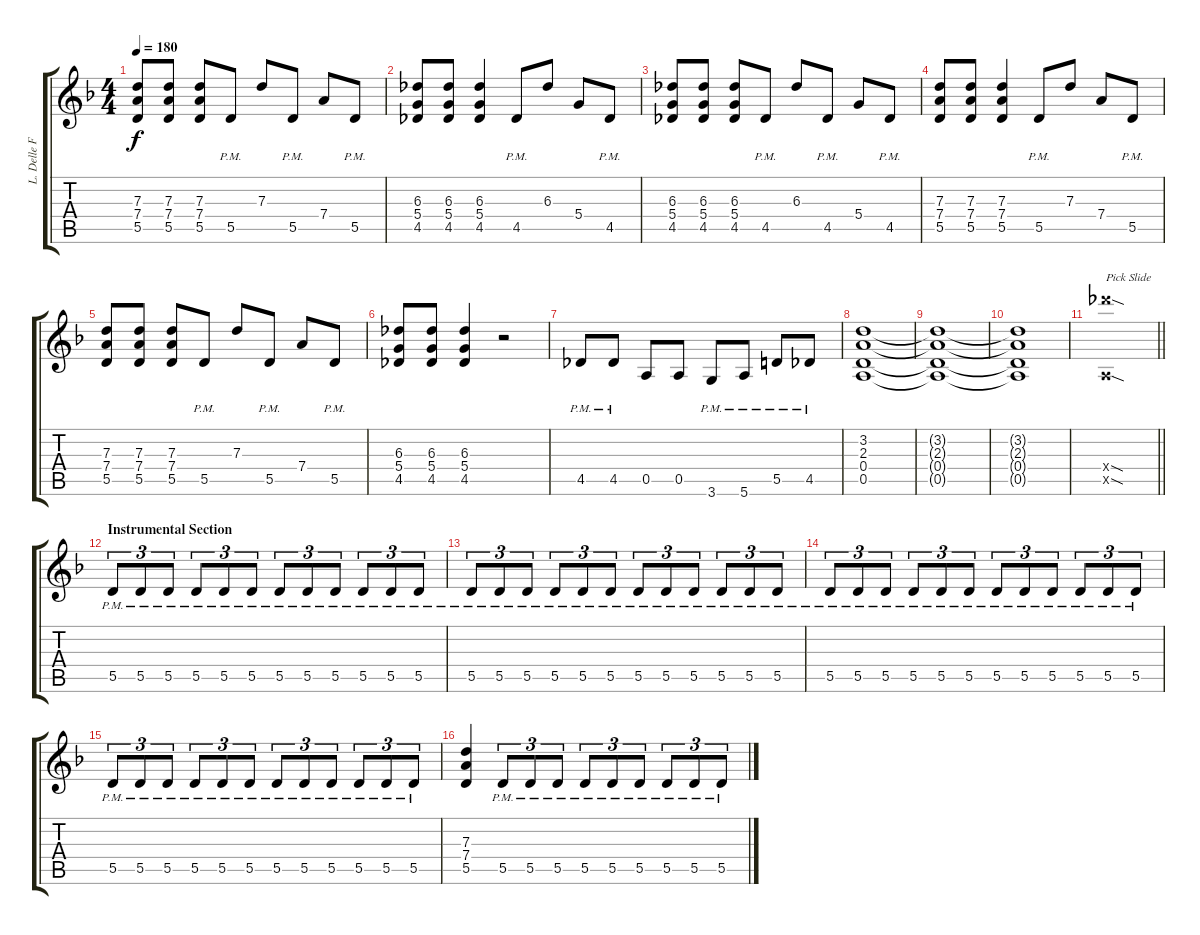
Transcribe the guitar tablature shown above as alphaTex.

\track ("L. Delle Fave (Dist. Guitar R)" "L. Delle F") {instrument overdrivenguitar}
\staff {score tabs}
\tuning (E4 B3 G3 D3 A2 E2) {hide}
\ts (4 4)
\tempo 180
\clef g2
\ks dminor
(7.3 7.4 5.5).8{dy f} (7.3 7.4 5.5).8 (7.3 7.4 5.5).8 5.5{pm}.8 7.3.8 5.5{pm}.8 7.4.8 5.5{pm}.8 |
(6.3 5.4 4.5).8 (6.3 5.4 4.5).8 (6.3 5.4 4.5).4 4.5{pm}.8 6.3.8 5.4.8 4.5{pm}.8 |
(6.3 5.4 4.5).8 (6.3 5.4 4.5).8 (6.3 5.4 4.5).8 4.5{pm}.8 6.3.8 4.5{pm}.8 5.4.8 4.5{pm}.8 |
(7.3 7.4 5.5).8 (7.3 7.4 5.5).8 (7.3 7.4 5.5).4 5.5{pm}.8 7.3.8 7.4.8 5.5{pm}.8 |
(7.3 7.4 5.5).8 (7.3 7.4 5.5).8 (7.3 7.4 5.5).8 5.5{pm}.8 7.3.8 5.5{pm}.8 7.4.8 5.5{pm}.8 |
(6.3 5.4 4.5).8 (6.3 5.4 4.5).8 (6.3 5.4 4.5).4 r.2 |
4.5{pm}.8 4.5{pm}.8 0.5.8 0.5.8 3.6{pm}.8 5.6{pm}.8 5.5{pm}.8 4.5{pm}.8 |
(3.2 2.3 0.4 0.5).1 |
(3.2{t} 2.3{t} 0.4{t} 0.5{t}).1 |
(3.2{t} 2.3{t} 0.4{t} 0.5{t}).1 |
\barLineRight lightlight
(23.4{sod x} 0.5{sod x}).1{txt "Pick Slide"} |
\section ("" "Instrumental Section")
5.5{pm}.8{tu (3 2)} 5.5{pm}.8{tu (3 2)} 5.5{pm}.8{tu (3 2)} 5.5{pm}.8{tu (3 2)} 5.5{pm}.8{tu (3 2)} 5.5{pm}.8{tu (3 2)} 5.5{pm}.8{tu (3 2)} 5.5{pm}.8{tu (3 2)} 5.5{pm}.8{tu (3 2)} 5.5{pm}.8{tu (3 2)} 5.5{pm}.8{tu (3 2)} 5.5{pm}.8{tu (3 2)} |
5.5{pm}.8{tu (3 2)} 5.5{pm}.8{tu (3 2)} 5.5{pm}.8{tu (3 2)} 5.5{pm}.8{tu (3 2)} 5.5{pm}.8{tu (3 2)} 5.5{pm}.8{tu (3 2)} 5.5{pm}.8{tu (3 2)} 5.5{pm}.8{tu (3 2)} 5.5{pm}.8{tu (3 2)} 5.5{pm}.8{tu (3 2)} 5.5{pm}.8{tu (3 2)} 5.5{pm}.8{tu (3 2)} |
5.5{pm}.8{tu (3 2)} 5.5{pm}.8{tu (3 2)} 5.5{pm}.8{tu (3 2)} 5.5{pm}.8{tu (3 2)} 5.5{pm}.8{tu (3 2)} 5.5{pm}.8{tu (3 2)} 5.5{pm}.8{tu (3 2)} 5.5{pm}.8{tu (3 2)} 5.5{pm}.8{tu (3 2)} 5.5{pm}.8{tu (3 2)} 5.5{pm}.8{tu (3 2)} 5.5{pm}.8{tu (3 2)} |
5.5{pm}.8{tu (3 2)} 5.5{pm}.8{tu (3 2)} 5.5{pm}.8{tu (3 2)} 5.5{pm}.8{tu (3 2)} 5.5{pm}.8{tu (3 2)} 5.5{pm}.8{tu (3 2)} 5.5{pm}.8{tu (3 2)} 5.5{pm}.8{tu (3 2)} 5.5{pm}.8{tu (3 2)} 5.5{pm}.8{tu (3 2)} 5.5{pm}.8{tu (3 2)} 5.5{pm}.8{tu (3 2)} |
(7.3 7.4 5.5).4 5.5{pm}.8{tu (3 2)} 5.5{pm}.8{tu (3 2)} 5.5{pm}.8{tu (3 2)} 5.5{pm}.8{tu (3 2)} 5.5{pm}.8{tu (3 2)} 5.5{pm}.8{tu (3 2)} 5.5{pm}.8{tu (3 2)} 5.5{pm}.8{tu (3 2)} 5.5{pm}.8{tu (3 2)}
